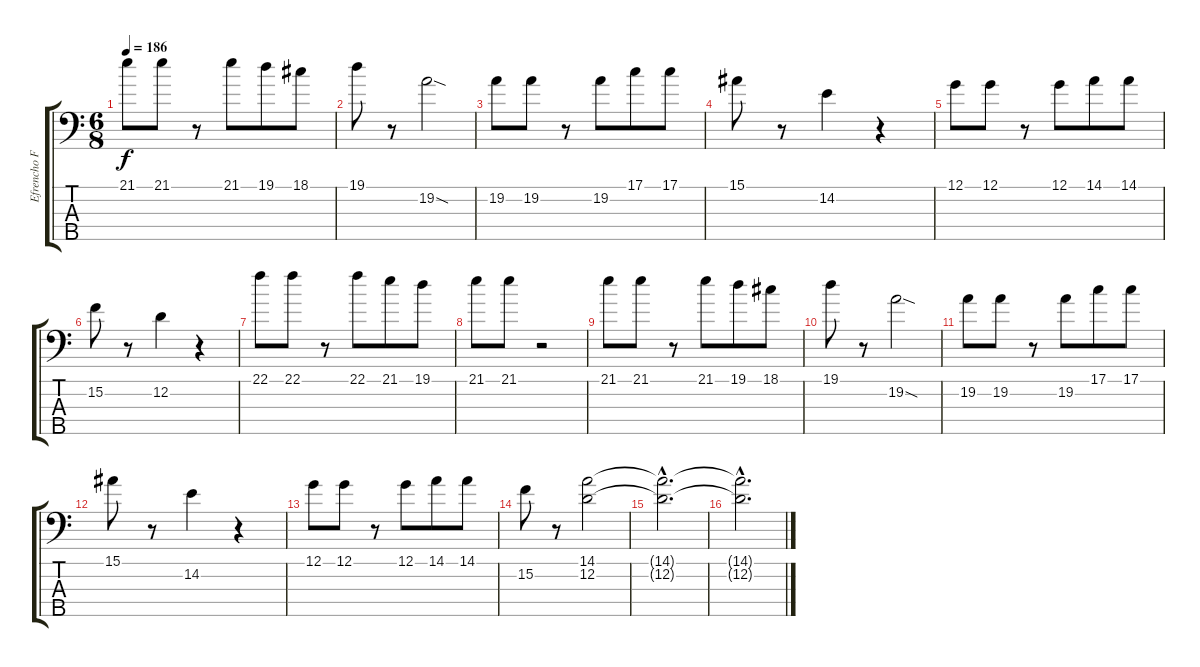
\track ("Efrencho Finger" "Efrencho F") {instrument electricbassfinger}
\staff {score tabs}
\tuning (G2 D2 A1 E1 B0) {hide}
\ts (6 8)
\tempo 186
\clef f4
\ks c
21.1.8{dy f} 21.1.8 r.8 21.1.8 19.1.8 18.1.8 |
19.1.8 r.8 19.2{sod}.2 |
19.2.8 19.2.8 r.8 19.2.8 17.1.8 17.1.8 |
15.1.8 r.8 14.2.4 r.4 |
12.1.8 12.1.8 r.8 12.1.8 14.1.8 14.1.8 |
15.2.8 r.8 12.2.4 r.4 |
22.1.8 22.1.8 r.8 22.1.8 21.1.8 19.1.8 |
21.1.8 21.1.8 r.2 |
21.1.8 21.1.8 r.8 21.1.8 19.1.8 18.1.8 |
19.1.8 r.8 19.2{sod}.2 |
19.2.8 19.2.8 r.8 19.2.8 17.1.8 17.1.8 |
15.1.8 r.8 14.2.4 r.4 |
12.1.8 12.1.8 r.8 12.1.8 14.1.8 14.1.8 |
15.2.8 r.8 (14.1 12.2).2 |
(14.1{hac t} 12.2{hac t}).2{d} |
(14.1{hac t} 12.2{hac t}).2{d}
